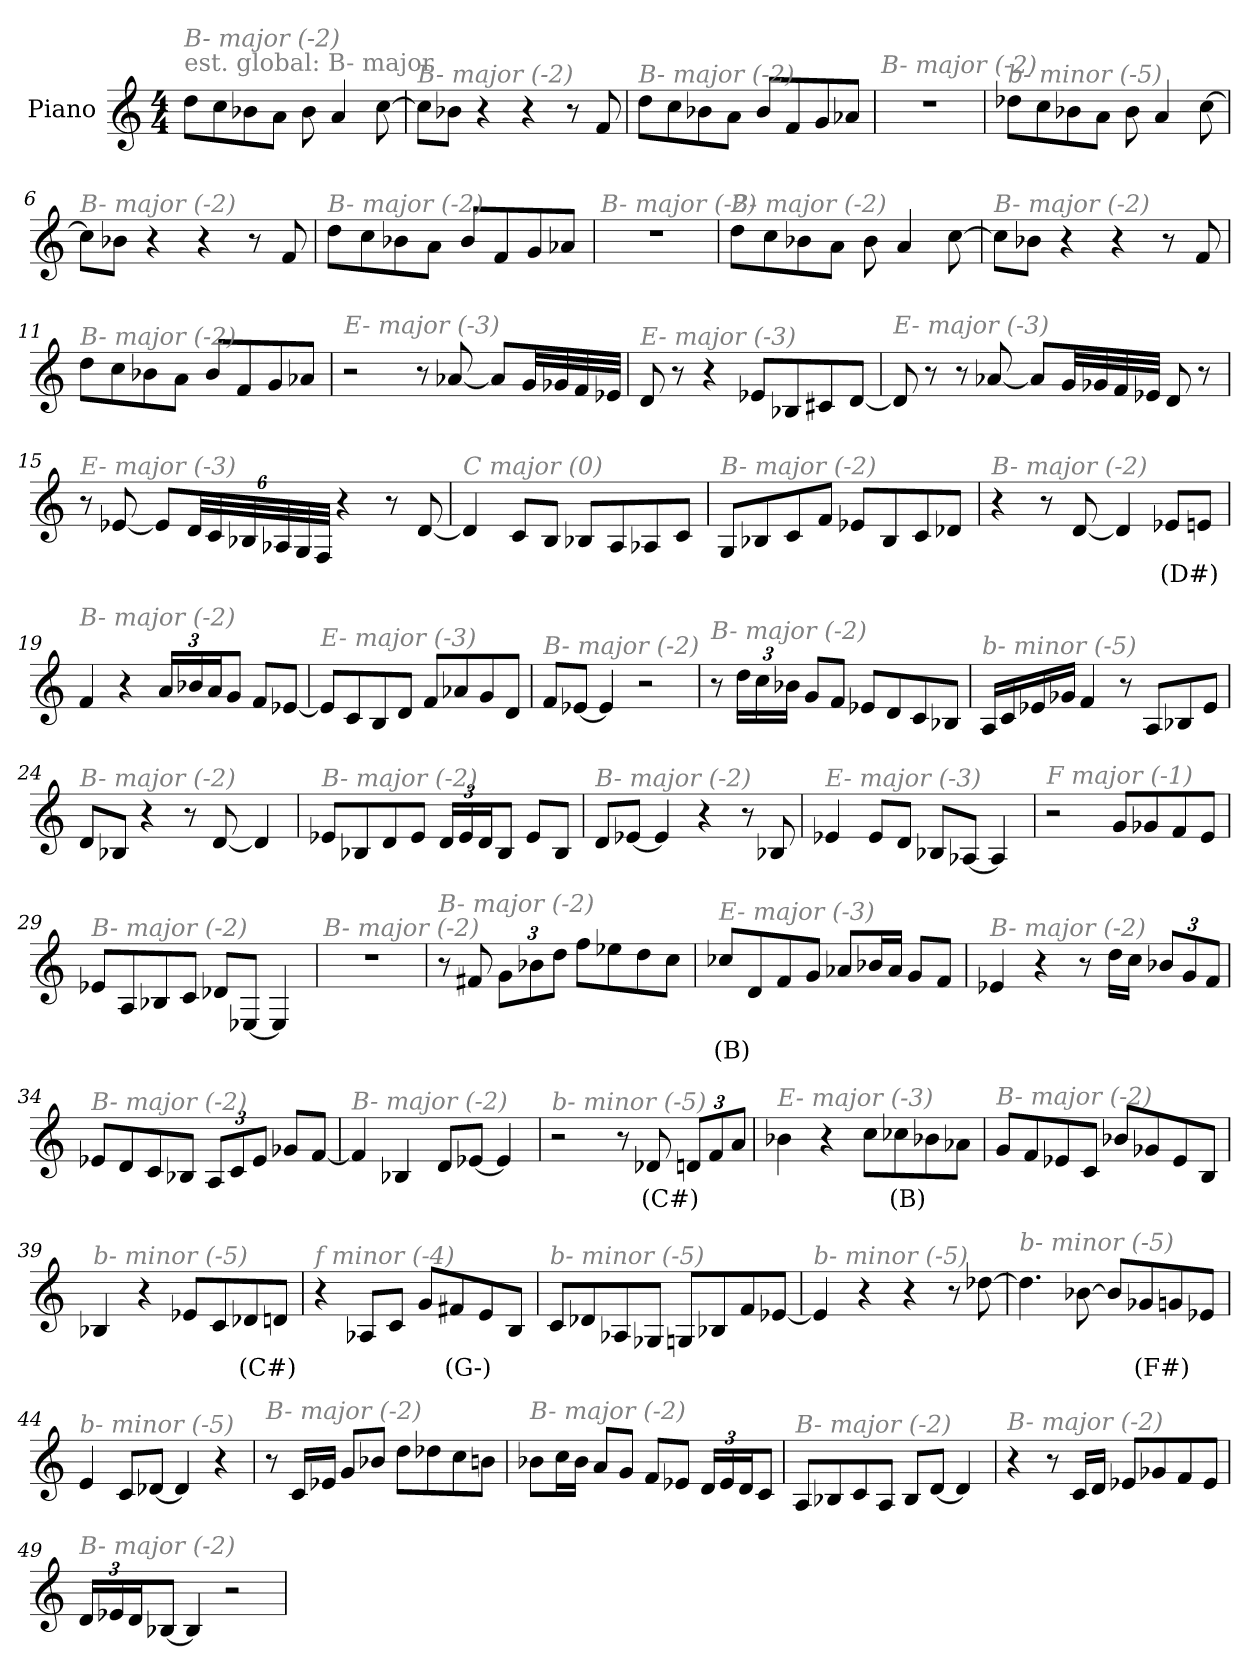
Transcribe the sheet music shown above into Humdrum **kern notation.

**kern	**text
*part1	*part1
*staff1	*staff1
*I"Piano	*
*I'Pno	*
*clefG2	*
*k[]	*
*M4/4	*
*MM230	*
=1	=1
!LO:TX:a:color=#808080:t=est. global&colon; B- major	!
!LO:TX:i:color=#808080:t=B- major (-2)	!
8dd\L	.
8cc\	.
8b-X\	.
8a\J	.
8b-\	.
4a/	.
[8cc\	.
=2	=2
!LO:TX:i:color=#808080:t=B- major (-2)	!
8cc\L]	.
8b-X\J	.
4r	.
4r	.
8r	.
8f/	.
=3	=3
!LO:TX:i:color=#808080:t=B- major (-2)	!
8dd\L	.
8cc\	.
8b-X\	.
8a\J	.
8b-/L	.
8f/	.
8g/	.
8a-X/J	.
=4	=4
!LO:TX:i:color=#808080:t=B- major (-2)	!
1r	.
=5	=5
!LO:TX:i:color=#808080:t=b- minor (-5)	!
8dd-X\L	.
8cc\	.
8b-X\	.
8a\J	.
8b-\	.
4a/	.
[8cc\	.
!!LO:LB:g=z
=6	=6
!LO:TX:i:color=#808080:t=B- major (-2)	!
8cc\L]	.
8b-X\J	.
4r	.
4r	.
8r	.
8f/	.
=7	=7
!LO:TX:i:color=#808080:t=B- major (-2)	!
8dd\L	.
8cc\	.
8b-X\	.
8a\J	.
8b-/L	.
8f/	.
8g/	.
8a-X/J	.
=8	=8
!LO:TX:i:color=#808080:t=B- major (-2)	!
1r	.
=9	=9
!LO:TX:i:color=#808080:t=B- major (-2)	!
8dd\L	.
8cc\	.
8b-X\	.
8a\J	.
8b-\	.
4a/	.
[8cc\	.
=10	=10
!LO:TX:i:color=#808080:t=B- major (-2)	!
8cc\L]	.
8b-X\J	.
4r	.
4r	.
8r	.
8f/	.
!!LO:LB:g=z
=11	=11
!LO:TX:i:color=#808080:t=B- major (-2)	!
8dd\L	.
8cc\	.
8b-X\	.
8a\J	.
8b-/L	.
8f/	.
8g/	.
8a-X/J	.
=12	=12
!LO:TX:i:color=#808080:t=E- major (-3)	!
2r	.
8r	.
[8a-X/	.
8a-/L]	.
32g/LL	.
32g-X/	.
32f/	.
32e-X/JJJ	.
=13	=13
!LO:TX:i:color=#808080:t=E- major (-3)	!
8d/	.
8r	.
4r	.
8e-X/L	.
8B-X/	.
8c#X/	.
[8d/J	.
!!LO:LB:g=z
=14	=14
!LO:TX:i:color=#808080:t=E- major (-3)	!
8d/]	.
8r	.
8r	.
[8a-X/	.
8a-/L]	.
32g/LL	.
32g-X/	.
32f/	.
32e-X/JJJ	.
8d/	.
8r	.
=15	=15
!LO:TX:i:color=#808080:t=E- major (-3)	!
8r	.
[8e-X/	.
8e-/L]	.
*Xbrackettup	*
48d/LL	.
48c/	.
48B-X/	.
48A-X/	.
48G/	.
48F/JJJ	.
4r	.
8r	.
[8d/	.
=16	=16
!LO:TX:i:color=#808080:t=C major (0)	!
4d/]	.
8c/L	.
8B/J	.
8B-X/L	.
8A/	.
8A-X/	.
8c/J	.
!!LO:LB:g=z
=17	=17
!LO:TX:i:color=#808080:t=B- major (-2)	!
8G/L	.
8B-X/	.
8c/	.
8f/J	.
8e-X/L	.
8B-/	.
8c/	.
8d-X/J	.
=18	=18
!LO:TX:i:color=#808080:t=B- major (-2)	!
4r	.
8r	.
[8d/	.
4d/]	.
8e-Xi/L	(D#)
8e/J	.
=19	=19
!LO:TX:i:color=#808080:t=B- major (-2)	!
4f/	.
4r	.
24a/LL	.
24b-X/	.
24a/J	.
8g/J	.
8f/L	.
[8e-X/J	.
=20	=20
!LO:TX:i:color=#808080:t=E- major (-3)	!
8e-/L]	.
8c/	.
8B/	.
8d/J	.
8f/L	.
8a-X/	.
8g/	.
8d/J	.
!!LO:LB:g=z
=21	=21
!LO:TX:i:color=#808080:t=B- major (-2)	!
8f/L	.
[8e-X/J	.
4e-/]	.
2r	.
=22	=22
!LO:TX:i:color=#808080:t=B- major (-2)	!
8r	.
24dd\LL	.
24cc\	.
24b-X\JJ	.
8g/L	.
8f/J	.
8e-X/L	.
8d/	.
8c/	.
8B-X/J	.
=23	=23
!LO:TX:i:color=#808080:t=b- minor (-5)	!
16A/LL	.
16c/	.
16e-X/	.
16g-X/JJ	.
4f/	.
8r	.
8A/L	.
8B-X/	.
8e-/J	.
=24	=24
!LO:TX:i:color=#808080:t=B- major (-2)	!
8d/L	.
8B-X/J	.
4r	.
8r	.
[8d/	.
4d/]	.
!!LO:LB:g=z
=25	=25
!LO:TX:i:color=#808080:t=B- major (-2)	!
8e-X/L	.
8B-X/	.
8d/	.
8e-/J	.
24d/LL	.
24e-/	.
24d/J	.
8B-/J	.
8e-/L	.
8B-/J	.
=26	=26
!LO:TX:i:color=#808080:t=B- major (-2)	!
8d/L	.
[8e-X/J	.
4e-/]	.
4r	.
8r	.
8B-X/	.
=27	=27
!LO:TX:i:color=#808080:t=E- major (-3)	!
4e-X/	.
8e-/L	.
8d/J	.
8B-X/L	.
[8A-X/J	.
4A-/]	.
=28	=28
!LO:TX:i:color=#808080:t=F major (-1)	!
2r	.
8g/L	.
8g-X/	.
8f/	.
8e/J	.
!!LO:LB:g=z
=29	=29
!LO:TX:i:color=#808080:t=B- major (-2)	!
8e-X/L	.
8A/	.
8B-X/	.
8c/J	.
8d-X/L	.
[8E-X/J	.
4E-/]	.
=30	=30
!LO:TX:i:color=#808080:t=B- major (-2)	!
1r	.
=31	=31
!LO:TX:i:color=#808080:t=B- major (-2)	!
8r	.
8f#X/	.
12g\L	.
12b-X\	.
12dd\J	.
8ff\L	.
8ee-X\	.
8dd\	.
8cc\J	.
=32	=32
!LO:TX:i:color=#808080:t=E- major (-3)	!
8cc-Xi/L	(B)
8d/	.
8f/	.
8g/J	.
8a-X/L	.
16b-X/L	.
16a-/JJ	.
8g/L	.
8f/J	.
!!LO:LB:g=z
=33	=33
!LO:TX:i:color=#808080:t=B- major (-2)	!
4e-X/	.
4r	.
8r	.
16dd\LL	.
16cc\JJ	.
12b-X/L	.
12g/	.
12f/J	.
=34	=34
!LO:TX:i:color=#808080:t=B- major (-2)	!
8e-X/L	.
8d/	.
8c/	.
8B-X/J	.
12A/L	.
12c/	.
12e-/J	.
8g-X/L	.
[8f/J	.
=35	=35
!LO:TX:i:color=#808080:t=B- major (-2)	!
4f/]	.
4B-X/	.
8d/L	.
[8e-X/J	.
4e-/]	.
=36	=36
!LO:TX:i:color=#808080:t=b- minor (-5)	!
2r	.
8r	.
8d-Xi/	(C#)
12d/L	.
12f/	.
12a/J	.
!!LO:LB:g=z
=37	=37
!LO:TX:i:color=#808080:t=E- major (-3)	!
4b-X\	.
4r	.
8cc\L	.
8cc-Xi\	(B)
8b-X\	.
8a-X\J	.
=38	=38
!LO:TX:i:color=#808080:t=B- major (-2)	!
8g/L	.
8f/	.
8e-X/	.
8c/J	.
8b-X/L	.
8g-X/	.
8e-/	.
8B/J	.
=39	=39
!LO:TX:i:color=#808080:t=b- minor (-5)	!
4B-X/	.
4r	.
8e-X/L	.
8c/	.
8d-Xi/	(C#)
8d/J	.
=40	=40
!LO:TX:i:color=#808080:t=f minor (-4)	!
4r	.
8A-X/L	.
8c/J	.
8g/L	.
8f#Xj/	(G-)
8e/	.
8B/J	.
!!LO:PB:g=z
=41	=41
!LO:TX:i:color=#808080:t=b- minor (-5)	!
8c/L	.
8d-X/	.
8A-X/	.
8G-X/J	.
8Gn/L	.
8B-X/	.
8f/	.
[8e-X/J	.
=42	=42
!LO:TX:i:color=#808080:t=b- minor (-5)	!
4e-/]	.
4r	.
4r	.
8r	.
[8dd-X\	.
=43	=43
!LO:TX:i:color=#808080:t=b- minor (-5)	!
4.dd-\]	.
[8b-X\	.
8b-/L]	.
8g-Xi/	(F#)
8g/	.
8e-X/J	.
=44	=44
!LO:TX:i:color=#808080:t=b- minor (-5)	!
4e/	.
8c/L	.
[8d-X/J	.
4d-/]	.
4r	.
!!LO:LB:g=z
=45	=45
!LO:TX:i:color=#808080:t=B- major (-2)	!
8r	.
16c/LL	.
16e-X/JJ	.
8g/L	.
8b-X/J	.
8dd\L	.
8dd-X\	.
8cc\	.
8bn\J	.
=46	=46
!LO:TX:i:color=#808080:t=B- major (-2)	!
8b-X\L	.
16cc\L	.
16b-\JJ	.
8a/L	.
8g/J	.
8f/L	.
8e-X/J	.
24d/LL	.
24e-/	.
24d/J	.
8c/J	.
=47	=47
!LO:TX:i:color=#808080:t=B- major (-2)	!
8A/L	.
8B-X/	.
8c/	.
8A/J	.
8B-/L	.
[8d/J	.
4d/]	.
=48	=48
!LO:TX:i:color=#808080:t=B- major (-2)	!
4r	.
8r	.
16c/LL	.
16d/JJ	.
8e-X/L	.
8g-X/	.
8f/	.
8e-/J	.
!!LO:LB:g=z
=49	=49
!LO:TX:i:color=#808080:t=B- major (-2)	!
24d/LL	.
24e-X/	.
24d/J	.
[8B-X/J	.
4B-/]	.
2r	.
=	=
*-	*-
